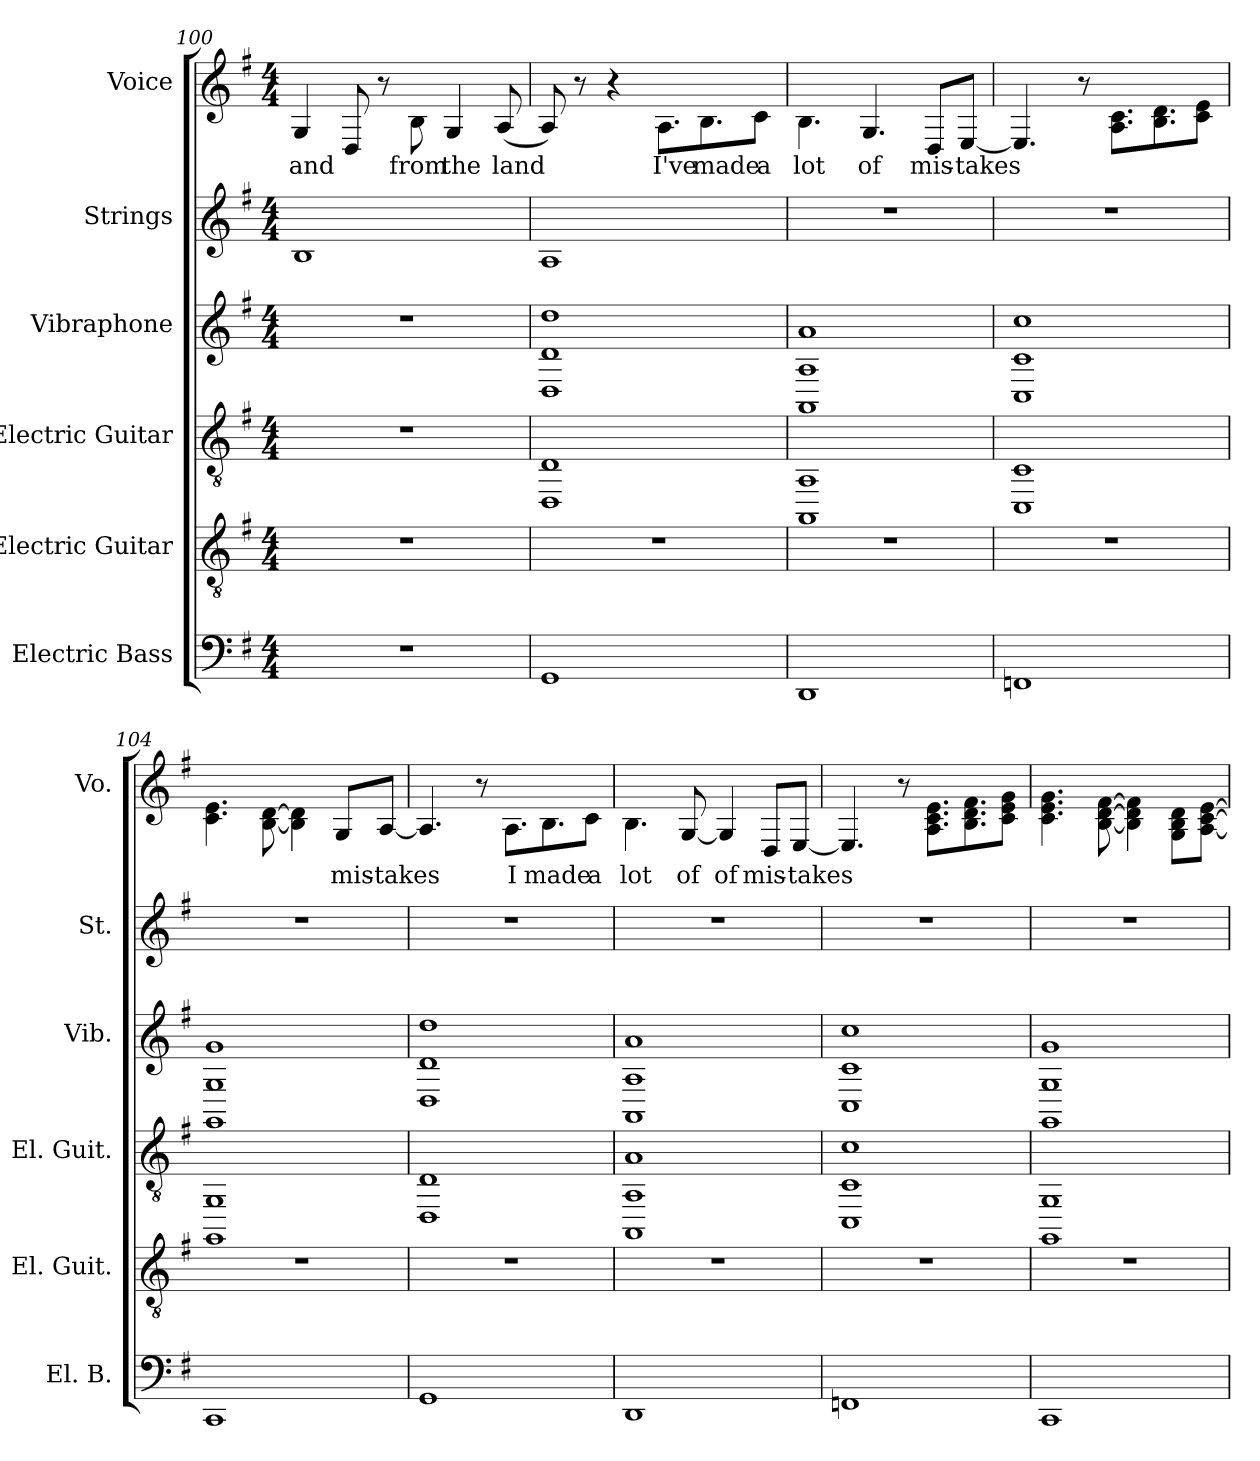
**kern	**kern	**kern	**kern	**kern	**kern	**text
*part6	*part5	*part4	*part3	*part2	*part1	*part1
*staff6	*staff5	*staff4	*staff3	*staff2	*staff1	*staff1
*I"Electric Bass	*I"Electric Guitar	*I"Electric Guitar	*I"Vibraphone	*I"Strings	*I"Voice	*
*I'El. B.	*I'El. Guit.	*I'El. Guit.	*I'Vib.	*I'St.	*I'Vo.	*
!!LO:PB:g=z
*clefF4	*clefGv2	*clefGv2	*clefG2	*clefG2	*clefG2	*
*k[f#]	*k[f#]	*k[f#]	*k[f#]	*k[f#]	*k[f#]	*
*M4/4	*M4/4	*M4/4	*M4/4	*M4/4	*M4/4	*
=100	=100	=100	=100	=100	=100	=100
1r	1r	1r	1r	1B	4G/	and
.	.	.	.	.	8D/	.
.	.	.	.	.	8r	.
.	.	.	.	.	8B\	from
.	.	.	.	.	4G/	the
.	.	.	.	.	(8A/	land
=101	=101	=101	=101	=101	=101	=101
1GG	1r	1DD 1D	1D 1d 1dd	1A	8A/)	.
.	.	.	.	.	8r	.
.	.	.	.	.	4r	.
.	.	.	.	.	8.A\L	I've
.	.	.	.	.	8.B\	made
.	.	.	.	.	8c\J	a
=102	=102	=102	=102	=102	=102	=102
1DD	1r	1AAA 1AA	1AA 1A 1a	1r	4.B\	lot
.	.	.	.	.	4.G/	of
.	.	.	.	.	8D/L	mis-
.	.	.	.	.	[8E/J	-takes
=103	=103	=103	=103	=103	=103	=103
1FFn	1r	1CC 1C	1C 1c 1cc	1r	4.E/]	.
.	.	.	.	.	8r	.
.	.	.	.	.	8.A\ 8.c\L	.
.	.	.	.	.	8.B\ 8.d\	.
.	.	.	.	.	8c\ 8e\J	.
!!LO:LB:g=z
=104	=104	=104	=104	=104	=104	=104
1CC	1r	1GGG 1GG	1GG 1G 1g	1r	4.c\ 4.e\	.
.	.	.	.	.	[8B\ [8d\	.
.	.	.	.	.	4B]\ 4d]\	.
.	.	.	.	.	8G/L	mis-
.	.	.	.	.	[8A/J	-takes
=105	=105	=105	=105	=105	=105	=105
1GG	1r	1DD 1D	1D 1d 1dd	1r	4.A/]	.
.	.	.	.	.	8r	.
.	.	.	.	.	8.A\L	I
.	.	.	.	.	8.B\	made
.	.	.	.	.	8c\J	a
=106	=106	=106	=106	=106	=106	=106
1DD	1r	1AAA 1AA 1A	1AA 1A 1a	1r	4.B\	lot
.	.	.	.	.	[8G/	of
.	.	.	.	.	4G/]	of
.	.	.	.	.	8D/L	mis-
.	.	.	.	.	[8E/J	-takes
=107	=107	=107	=107	=107	=107	=107
1FFn	1r	1CC 1C 1c	1C 1c 1cc	1r	4.E/]	.
.	.	.	.	.	8r	.
.	.	.	.	.	8.A\ 8.c\ 8.e\L	.
.	.	.	.	.	8.B\ 8.d\ 8.f#\	.
.	.	.	.	.	8c\ 8e\ 8g\J	.
!!LO:PB:g=z
=108	=108	=108	=108	=108	=108	=108
1CC	1r	1GGG 1GG	1GG 1G 1g	1r	4.c\ 4.e\ 4.g\	.
.	.	.	.	.	[8B\ [8d\ [8f#\	.
.	.	.	.	.	4B]\ 4d]\ 4f#]\	.
.	.	.	.	.	8G\ 8B\ 8d\L	.
.	.	.	.	.	[8A\ [8c\ [8e\J	.
=	=	=	=	=	=	=
*-	*-	*-	*-	*-	*-	*-
